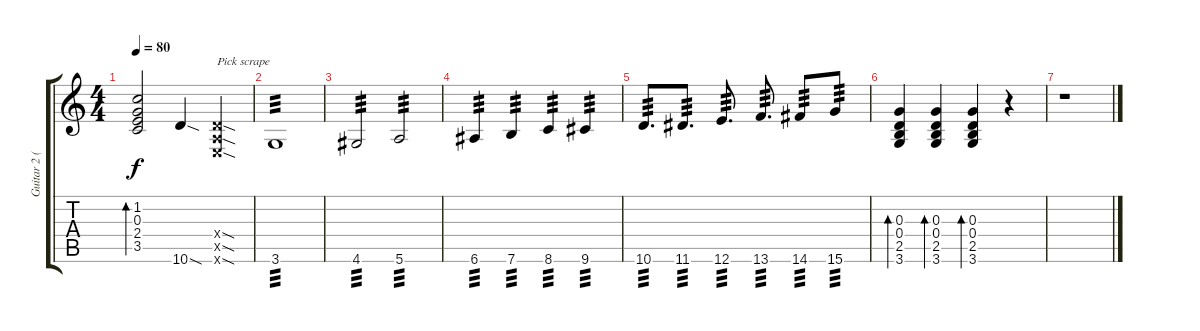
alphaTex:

\track ("Guitar 2 (Distortion)" "Guitar 2 (") {instrument distortionguitar}
\staff {score tabs}
\tuning (E4 B3 G3 D3 A2 E2) {hide}
\ts (4 4)
\tempo 80
\clef g2
\ks c
(1.2 0.3 2.4 3.5).2{bd 30 dy f} 10.6{sod}.4 (0.4{sod x} 0.5{sod x} 0.6{sod x}).4{txt "Pick scrape"} |
3.6.1{tp 3} |
4.6.2{tp 3} 5.6.2{tp 3} |
6.6.4{tp 3} 7.6.4{tp 3} 8.6.4{tp 3} 9.6.4{tp 3} |
10.6.8{d tp 3} 11.6.8{d tp 3} 12.6.8{d tp 3} 13.6.8{d tp 3} 14.6.8{tp 3} 15.6.8{tp 3} |
(0.3 0.4 2.5 3.6).4{bd 30} (0.3 0.4 2.5 3.6).4{bd 30} (0.3 0.4 2.5 3.6).4{bd 30} r.4 |
r.1
